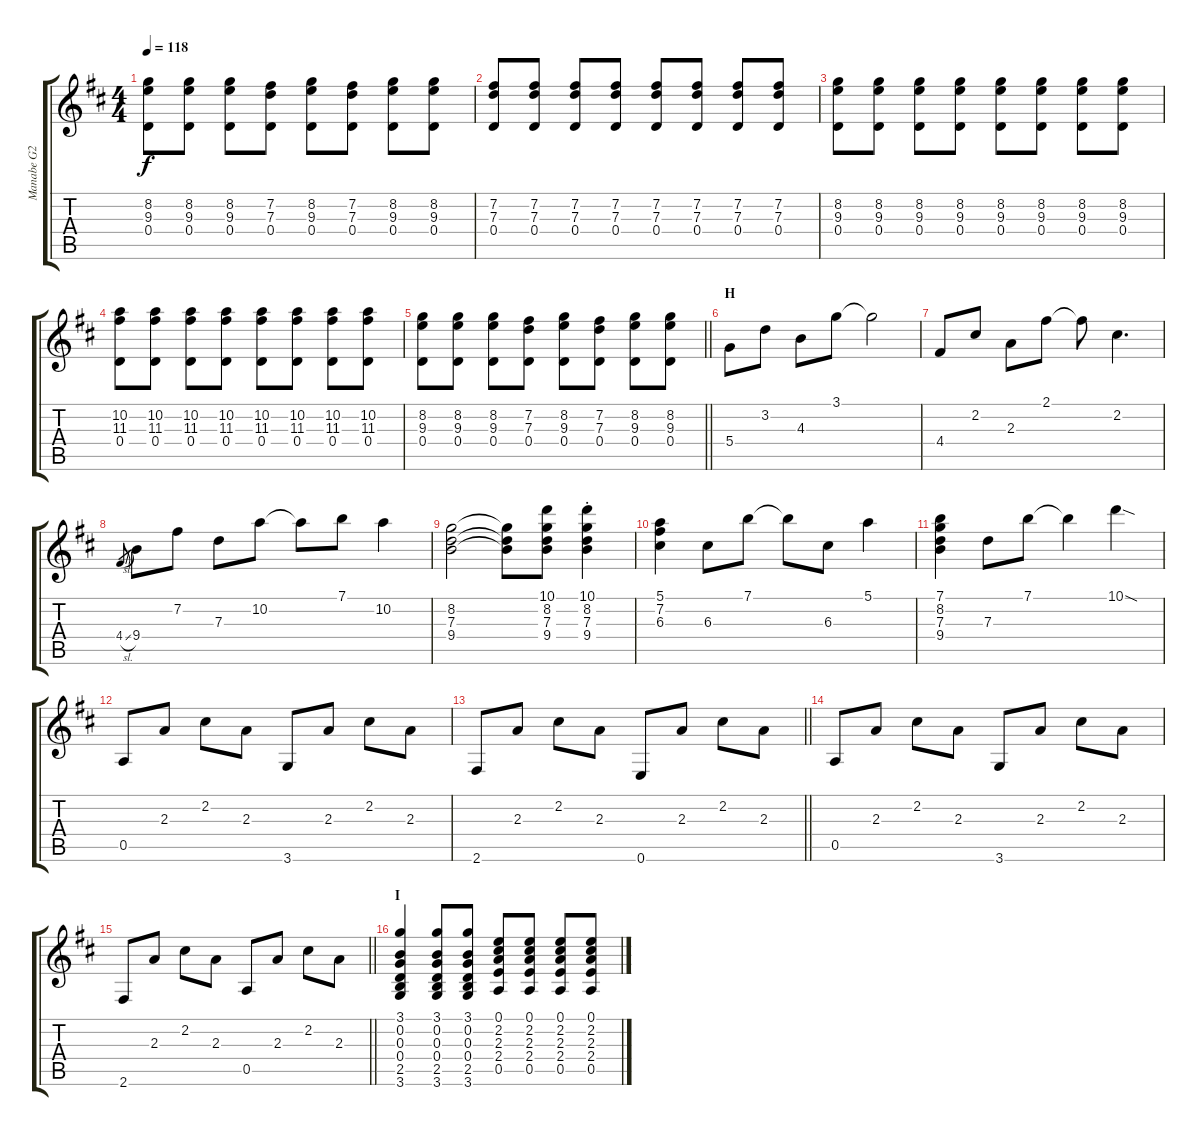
\track ("Manabe G2" "Manabe G2") {instrument overdrivenguitar}
\staff {score tabs}
\tuning (E4 B3 G3 D3 A2 E2) {hide}
\ts (4 4)
\tempo 118
\clef g2
\ks d
(8.2 9.3 0.4).8{dy f} (8.2 9.3 0.4).8 (8.2 9.3 0.4).8 (7.2 7.3 0.4).8 (8.2 9.3 0.4).8 (7.2 7.3 0.4).8 (8.2 9.3 0.4).8 (8.2 9.3 0.4).8 |
(7.2 7.3 0.4).8 (7.2 7.3 0.4).8 (7.2 7.3 0.4).8 (7.2 7.3 0.4).8 (7.2 7.3 0.4).8 (7.2 7.3 0.4).8 (7.2 7.3 0.4).8 (7.2 7.3 0.4).8 |
(8.2 9.3 0.4).8 (8.2 9.3 0.4).8 (8.2 9.3 0.4).8 (8.2 9.3 0.4).8 (8.2 9.3 0.4).8 (8.2 9.3 0.4).8 (8.2 9.3 0.4).8 (8.2 9.3 0.4).8 |
(10.2 11.3 0.4).8 (10.2 11.3 0.4).8 (10.2 11.3 0.4).8 (10.2 11.3 0.4).8 (10.2 11.3 0.4).8 (10.2 11.3 0.4).8 (10.2 11.3 0.4).8 (10.2 11.3 0.4).8 |
\barLineRight lightlight
(8.2 9.3 0.4).8 (8.2 9.3 0.4).8 (8.2 9.3 0.4).8 (7.2 7.3 0.4).8 (8.2 9.3 0.4).8 (7.2 7.3 0.4).8 (8.2 9.3 0.4).8 (8.2 9.3 0.4).8 |
\section ("" "H")
5.4.8 3.2.8 4.3.8 3.1.8 3.1{t}.2 |
4.4.8 2.2.8 2.3.8 2.1.8 2.1{t}.8 2.2.4{d} |
4.4{sl}.8{gr} 9.4.8 7.2.8 7.3.8 10.2.8 10.2{t}.8 7.1.8 10.2.4 |
(8.2 7.3 9.4).2 (8.2{t} 7.3{t} 9.4{t}).8 (10.1 8.2 7.3 9.4).8 (10.1{st} 8.2{st} 7.3{st} 9.4{st}).4 |
(5.1 7.2 6.3).4 6.3.8 7.1.8 7.1{t}.8 6.3.8 5.1.4 |
(7.1 8.2 7.3 9.4).4 7.3.8 7.1.8 7.1{t}.4 10.1{sod}.4 |
0.5.8 2.3.8 2.2.8 2.3.8 3.6.8 2.3.8 2.2.8 2.3.8 |
\barLineRight lightlight
2.6.8 2.3.8 2.2.8 2.3.8 0.6.8 2.3.8 2.2.8 2.3.8 |
0.5.8 2.3.8 2.2.8 2.3.8 3.6.8 2.3.8 2.2.8 2.3.8 |
\barLineRight lightlight
2.6.8 2.3.8 2.2.8 2.3.8 0.5.8 2.3.8 2.2.8 2.3.8 |
\section ("" "I")
(3.1 0.2 0.3 0.4 2.5 3.6).4 (3.1 0.2 0.3 0.4 2.5 3.6).8 (3.1 0.2 0.3 0.4 2.5 3.6).8 (0.1 2.2 2.3 2.4 0.5).8 (0.1 2.2 2.3 2.4 0.5).8 (0.1 2.2 2.3 2.4 0.5).8 (0.1 2.2 2.3 2.4 0.5).8
